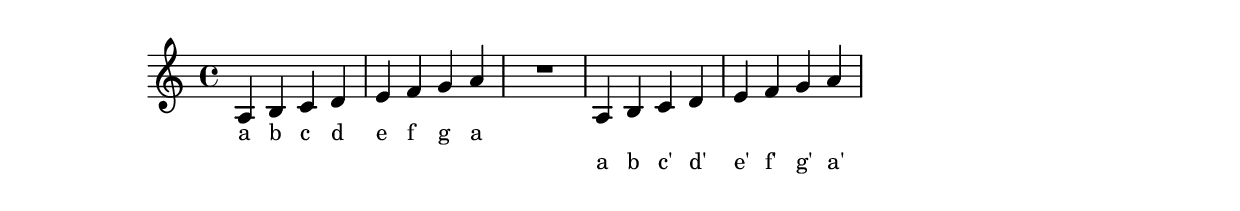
%% Do not edit this file; it is automatically
%% generated from LSR http://lsr.dsi.unimi.it
%% This file is in the public domain.
\version "2.13.29"

\header {
  lsrtags = "tweaks-and-overrides"

%% Translation of GIT committish: 0b55335aeca1de539bf1125b717e0c21bb6fa31b
  texidoces = "
Se puede usar el contexto @code{NoteNames} para imprimir el valor
textual de las notas.  La propiedad @code{printOctaveNames} activa o
desactiva la representación de la octava de las notas.

"
  doctitlees = "Impresión de los nombres de las notas con o sin indicación de la octava"



  texidoc = "
The @code{NoteNames} context can be used to print the text value of
notes.  The @code{printOctaveNames} property turns on or off the
representation of the octave of the note.

"
  doctitle = "Printing note names with and without an octave marker"
} % begin verbatim

scale = \relative c' {
  a4 b c d
  e4 f g a
}

\new Staff {
  <<
    \scale
    \context NoteNames {
      \set printOctaveNames = ##f
      \scale
    }
  >>
  R1
  <<
    \scale
    \context NoteNames {
      \set printOctaveNames = ##t
      \scale
    }
  >>
}

